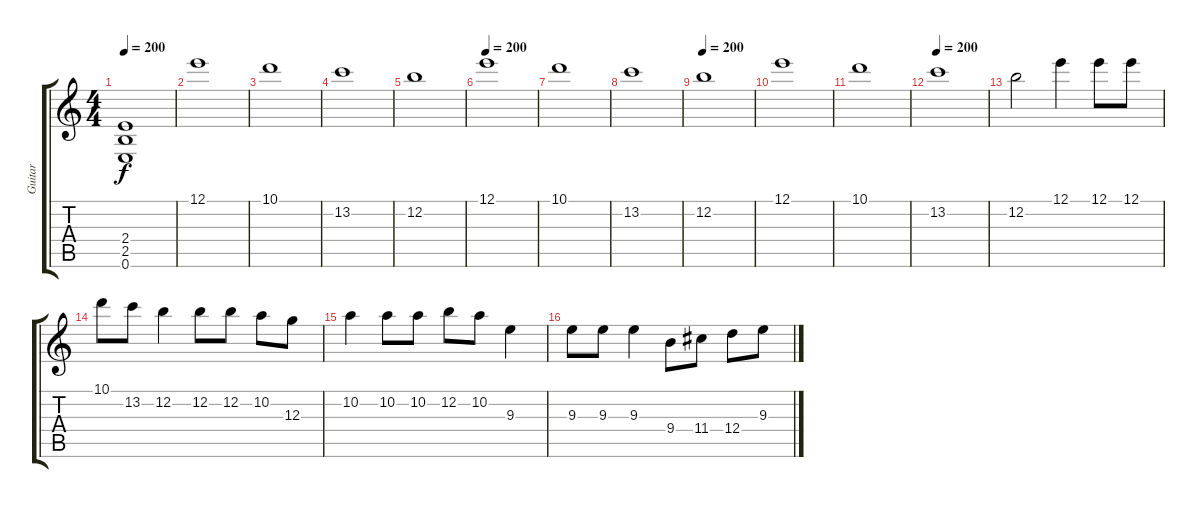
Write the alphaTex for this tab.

\track ("Guitar" "Guitar") {instrument distortionguitar}
\staff {score tabs}
\tuning (E4 B3 G3 D3 A2 E2) {hide}
\ts (4 4)
\tempo 200
\clef g2
\ks c
(2.4{t} 2.5{t} 0.6{t}).1{dy f} |
12.1.1{volume 16} |
10.1.1 |
13.2.1 |
12.2.1 |
\tempo 200
12.1.1{volume 16} |
10.1.1 |
13.2.1 |
\tempo 200
12.2.1 |
12.1.1{volume 16} |
10.1.1 |
\tempo 200
13.2.1 |
12.2.2 12.1.4 12.1.8 12.1.8 |
10.1.8 13.2.8 12.2.4 12.2.8 12.2.8 10.2.8 12.3.8 |
10.2.4 10.2.8 10.2.8 12.2.8 10.2.8 9.3.4 |
9.3.8 9.3.8 9.3.4 9.4.8 11.4.8 12.4.8 9.3.8
